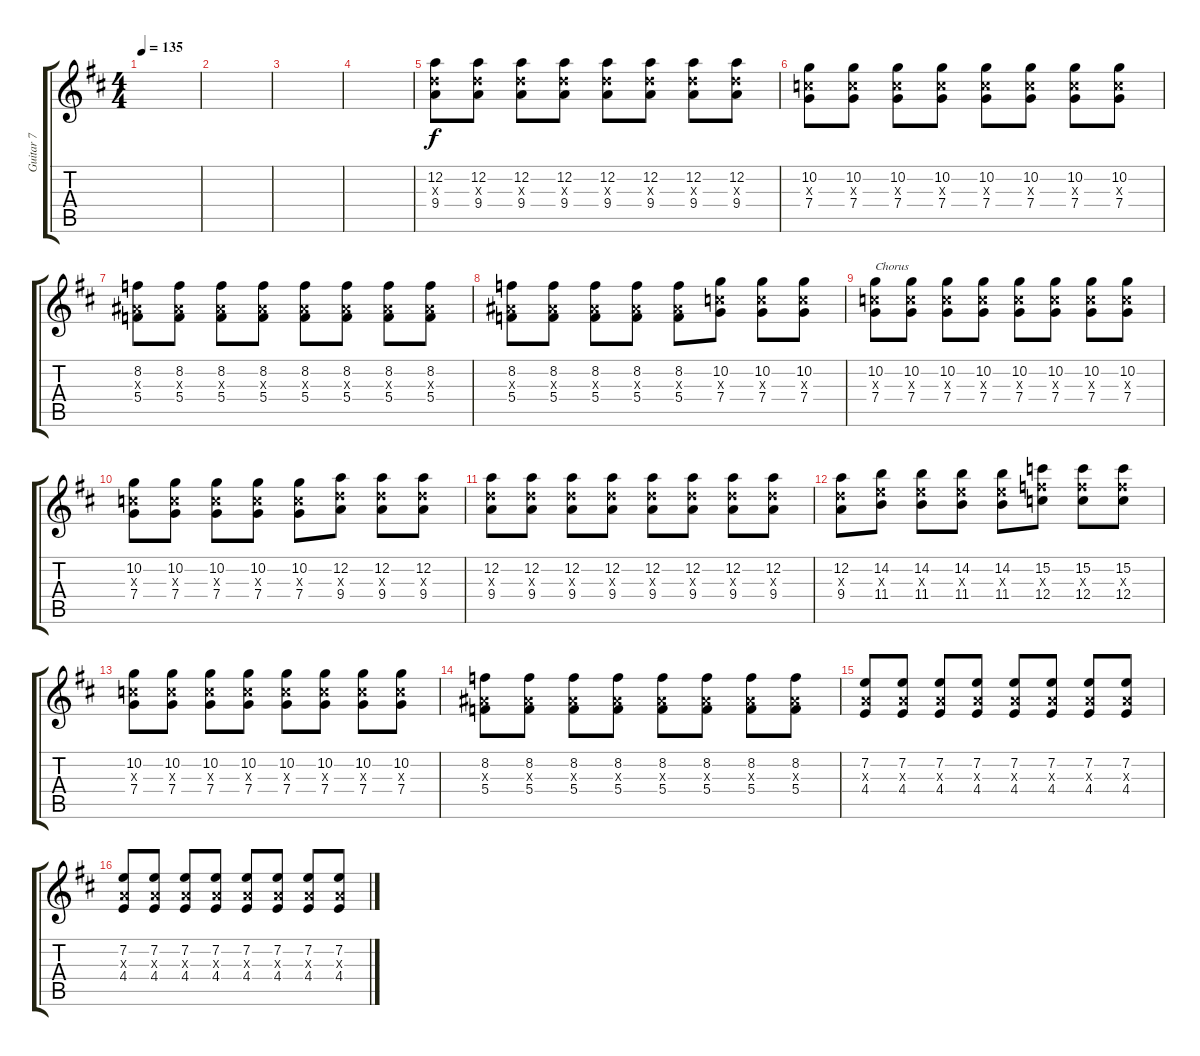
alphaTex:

\track ("Guitar 7" "Guitar 7") {instrument distortionguitar}
\staff {score tabs}
\tuning (D4 A3 F3 C3 G2 D2) {hide}
\ts (4 4)
\tempo 135
\clef g2
\ks d
|
|
|
|
(12.2 9.3{x} 9.4).8 (12.2 9.3{x} 9.4).8 (12.2 9.3{x} 9.4).8 (12.2 9.3{x} 9.4).8 (12.2 9.3{x} 9.4).8 (12.2 9.3{x} 9.4).8 (12.2 9.3{x} 9.4).8 (12.2 9.3{x} 9.4).8 |
(10.2 7.3{x} 7.4).8 (10.2 7.3{x} 7.4).8 (10.2 7.3{x} 7.4).8 (10.2 7.3{x} 7.4).8 (10.2 7.3{x} 7.4).8 (10.2 7.3{x} 7.4).8 (10.2 7.3{x} 7.4).8 (10.2 7.3{x} 7.4).8 |
(8.2 5.3{x} 5.4).8 (8.2 5.3{x} 5.4).8 (8.2 5.3{x} 5.4).8 (8.2 5.3{x} 5.4).8 (8.2 5.3{x} 5.4).8 (8.2 5.3{x} 5.4).8 (8.2 5.3{x} 5.4).8 (8.2 5.3{x} 5.4).8 |
(8.2 5.3{x} 5.4).8 (8.2 5.3{x} 5.4).8 (8.2 5.3{x} 5.4).8 (8.2 5.3{x} 5.4).8 (8.2 5.3{x} 5.4).8 (10.2 7.3{x} 7.4).8 (10.2 7.3{x} 7.4).8 (10.2 7.3{x} 7.4).8 |
(10.2 7.3{x} 7.4).8{txt "Chorus"} (10.2 7.3{x} 7.4).8 (10.2 7.3{x} 7.4).8 (10.2 7.3{x} 7.4).8 (10.2 7.3{x} 7.4).8 (10.2 7.3{x} 7.4).8 (10.2 7.3{x} 7.4).8 (10.2 7.3{x} 7.4).8 |
(10.2 7.3{x} 7.4).8 (10.2 7.3{x} 7.4).8 (10.2 7.3{x} 7.4).8 (10.2 7.3{x} 7.4).8 (10.2 7.3{x} 7.4).8 (12.2 9.3{x} 9.4).8 (12.2 9.3{x} 9.4).8 (12.2 9.3{x} 9.4).8 |
(12.2 9.3{x} 9.4).8 (12.2 9.3{x} 9.4).8 (12.2 9.3{x} 9.4).8 (12.2 9.3{x} 9.4).8 (12.2 9.3{x} 9.4).8 (12.2 9.3{x} 9.4).8 (12.2 9.3{x} 9.4).8 (12.2 9.3{x} 9.4).8 |
(12.2 9.3{x} 9.4).8 (14.2 11.3{x} 11.4).8 (14.2 11.3{x} 11.4).8 (14.2 11.3{x} 11.4).8 (14.2 11.3{x} 11.4).8 (15.2 12.3{x} 12.4).8 (15.2 12.3{x} 12.4).8 (15.2 12.3{x} 12.4).8 |
(10.2 7.3{x} 7.4).8 (10.2 7.3{x} 7.4).8 (10.2 7.3{x} 7.4).8 (10.2 7.3{x} 7.4).8 (10.2 7.3{x} 7.4).8 (10.2 7.3{x} 7.4).8 (10.2 7.3{x} 7.4).8 (10.2 7.3{x} 7.4).8 |
(8.2 5.3{x} 5.4).8 (8.2 5.3{x} 5.4).8 (8.2 5.3{x} 5.4).8 (8.2 5.3{x} 5.4).8 (8.2 5.3{x} 5.4).8 (8.2 5.3{x} 5.4).8 (8.2 5.3{x} 5.4).8 (8.2 5.3{x} 5.4).8 |
(7.2 4.3{x} 4.4).8 (7.2 4.3{x} 4.4).8 (7.2 4.3{x} 4.4).8 (7.2 4.3{x} 4.4).8 (7.2 4.3{x} 4.4).8 (7.2 4.3{x} 4.4).8 (7.2 4.3{x} 4.4).8 (7.2 4.3{x} 4.4).8 |
(7.2 4.3{x} 4.4).8 (7.2 4.3{x} 4.4).8 (7.2 4.3{x} 4.4).8 (7.2 4.3{x} 4.4).8 (7.2 4.3{x} 4.4).8 (7.2 4.3{x} 4.4).8 (7.2 4.3{x} 4.4).8 (7.2 4.3{x} 4.4).8
